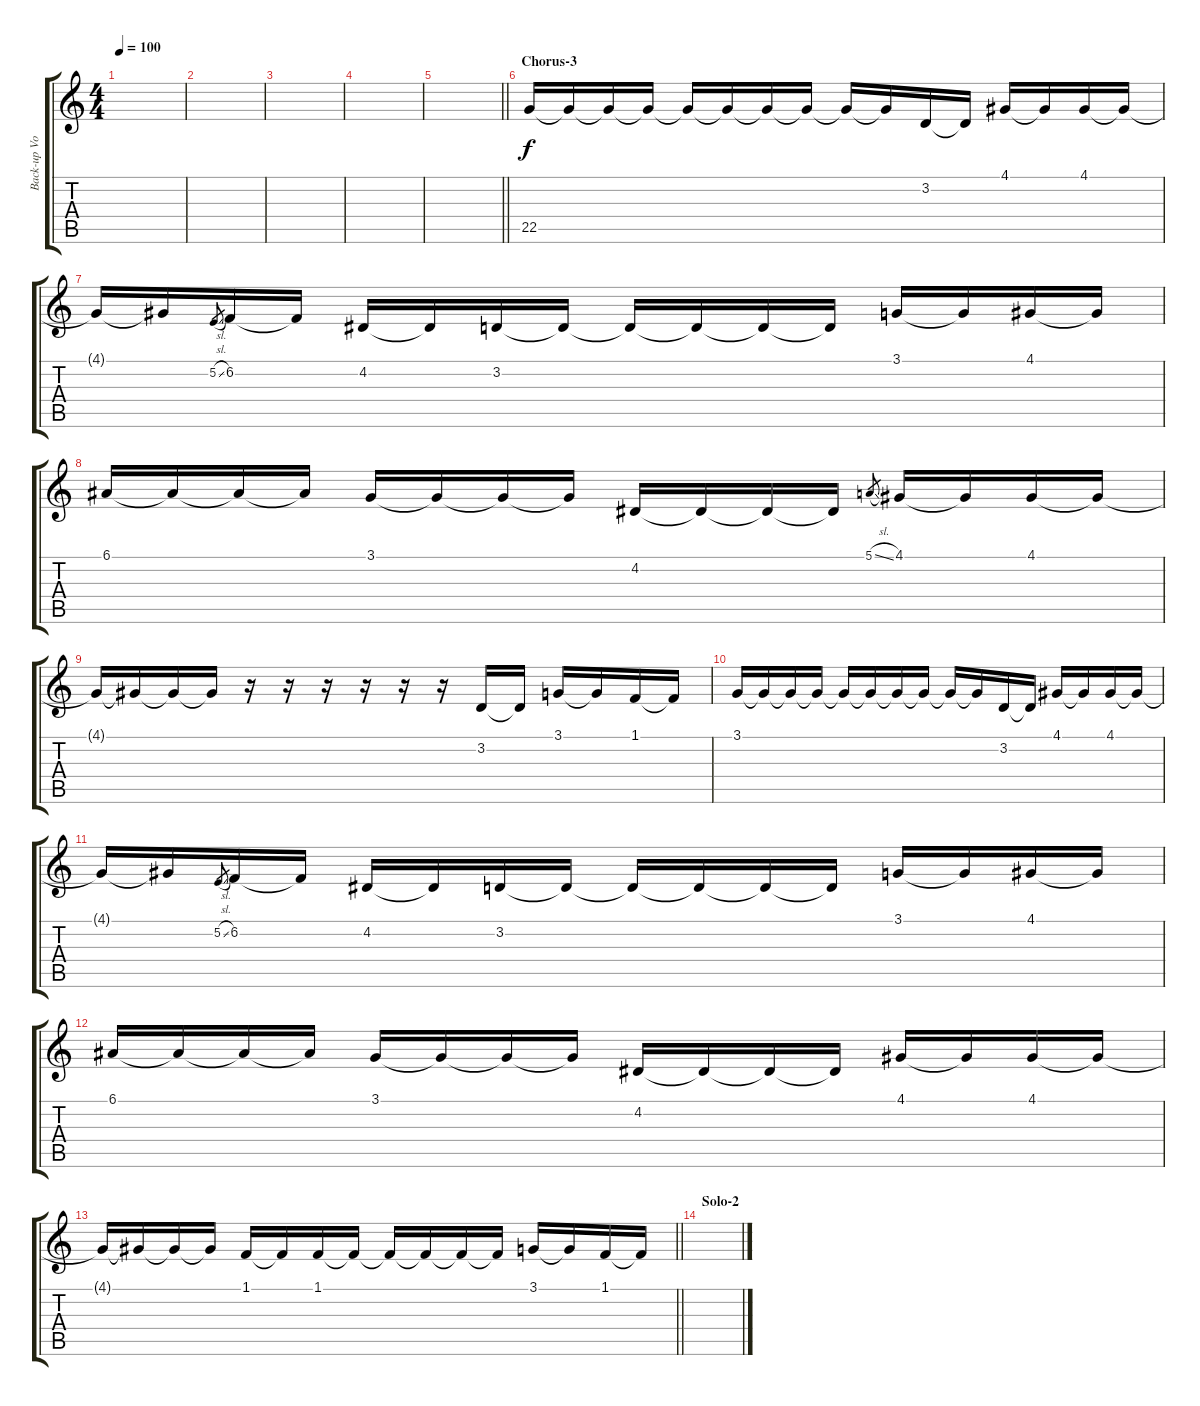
\track ("Back-up Vocals" "Back-up Vo") {instrument trumpet}
\staff {score tabs}
\tuning (E4 B3 G3 D3 A2 E2) {hide}
\ts (4 4)
\tempo 100
\clef g2
\ks c
|
|
|
|
\barLineRight lightlight
|
\section ("" "Chorus-3")
22.5.16 22.5{t}.16 22.5{t}.16 22.5{t}.16 22.5{t}.16 22.5{t}.16 22.5{t}.16 22.5{t}.16 22.5{t}.16 22.5{t}.16 3.2.16 3.2{t}.16 4.1.16 4.1{t}.16 4.1.16 4.1{t}.16 |
4.1{t}.16 4.1{t}.16 5.2{sl}.8{gr} 6.2.16 6.2{t}.16 4.2.16 4.2{t}.16 3.2.16 3.2{t}.16 3.2{t}.16 3.2{t}.16 3.2{t}.16 3.2{t}.16 3.1.16 3.1{t}.16 4.1.16 4.1{t}.16 |
6.1.16 6.1{t}.16 6.1{t}.16 6.1{t}.16 3.1.16 3.1{t}.16 3.1{t}.16 3.1{t}.16 4.2.16 4.2{t}.16 4.2{t}.16 4.2{t}.16 5.1{sl}.8{gr} 4.1.16 4.1{t}.16 4.1.16 4.1{t}.16 |
4.1{t}.16 4.1{t}.16 4.1{t}.16 4.1{t}.16 r.16 r.16 r.16 r.16 r.16 r.16 3.2.16 3.2{t}.16 3.1.16 3.1{t}.16 1.1.16 1.1{t}.16 |
3.1.16 3.1{t}.16 3.1{t}.16 3.1{t}.16 3.1{t}.16 3.1{t}.16 3.1{t}.16 3.1{t}.16 3.1{t}.16 3.1{t}.16 3.2.16 3.2{t}.16 4.1.16 4.1{t}.16 4.1.16 4.1{t}.16 |
4.1{t}.16 4.1{t}.16 5.2{sl}.8{gr} 6.2.16 6.2{t}.16 4.2.16 4.2{t}.16 3.2.16 3.2{t}.16 3.2{t}.16 3.2{t}.16 3.2{t}.16 3.2{t}.16 3.1.16 3.1{t}.16 4.1.16 4.1{t}.16 |
6.1.16 6.1{t}.16 6.1{t}.16 6.1{t}.16 3.1.16 3.1{t}.16 3.1{t}.16 3.1{t}.16 4.2.16 4.2{t}.16 4.2{t}.16 4.2{t}.16 4.1.16 4.1{t}.16 4.1.16 4.1{t}.16 |
\barLineRight lightlight
4.1{t}.16 4.1{t}.16 4.1{t}.16 4.1{t}.16 1.1.16 1.1{t}.16 1.1.16 1.1{t}.16 1.1{t}.16 1.1{t}.16 1.1{t}.16 1.1{t}.16 3.1.16 3.1{t}.16 1.1.16 1.1{t}.16 |
\section ("" "Solo-2")
